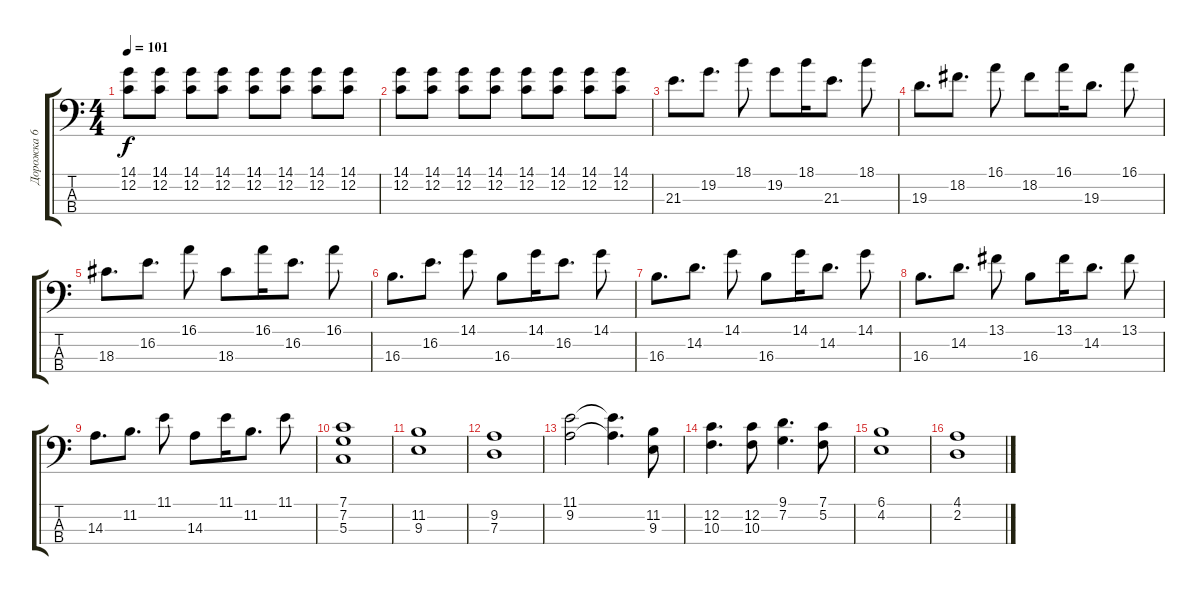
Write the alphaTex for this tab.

\track ("Дорожка 6" "Дорожка 6") {instrument distortionguitar}
\staff {score tabs}
\tuning (F2 C2 G1 D1) {hide}
\ts (4 4)
\tempo 101
\clef f4
\ks c
(14.1 12.2).8{dy f} (14.1 12.2).8 (14.1 12.2).8 (14.1 12.2).8 (14.1 12.2).8 (14.1 12.2).8 (14.1 12.2).8 (14.1 12.2).8 |
(14.1 12.2).8 (14.1 12.2).8 (14.1 12.2).8 (14.1 12.2).8 (14.1 12.2).8 (14.1 12.2).8 (14.1 12.2).8 (14.1 12.2).8 |
21.3.8{d} 19.2.8{d} 18.1.8 19.2.8 18.1.16 21.3.8{d} 18.1.8 |
19.3.8{d} 18.2.8{d} 16.1.8 18.2.8 16.1.16 19.3.8{d} 16.1.8 |
18.3.8{d} 16.2.8{d} 16.1.8 18.3.8 16.1.16 16.2.8{d} 16.1.8 |
16.3.8{d} 16.2.8{d} 14.1.8 16.3.8 14.1.16 16.2.8{d} 14.1.8 |
16.3.8{d} 14.2.8{d} 14.1.8 16.3.8 14.1.16 14.2.8{d} 14.1.8 |
16.3.8{d} 14.2.8{d} 13.1.8 16.3.8 13.1.16 14.2.8{d} 13.1.8 |
14.3.8{d} 11.2.8{d} 11.1.8 14.3.8 11.1.16 11.2.8{d} 11.1.8 |
(7.1 7.2 5.3).1 |
(11.2 9.3).1 |
(9.2 7.3).1 |
(11.1 9.2).2 (11.1{t} 9.2{t}).4{d} (11.2 9.3).8 |
(12.2 10.3).4{d} (12.2 10.3).8 (9.1 7.2).4{d} (7.1 5.2).8 |
(6.1 4.2).1 |
(4.1 2.2).1
